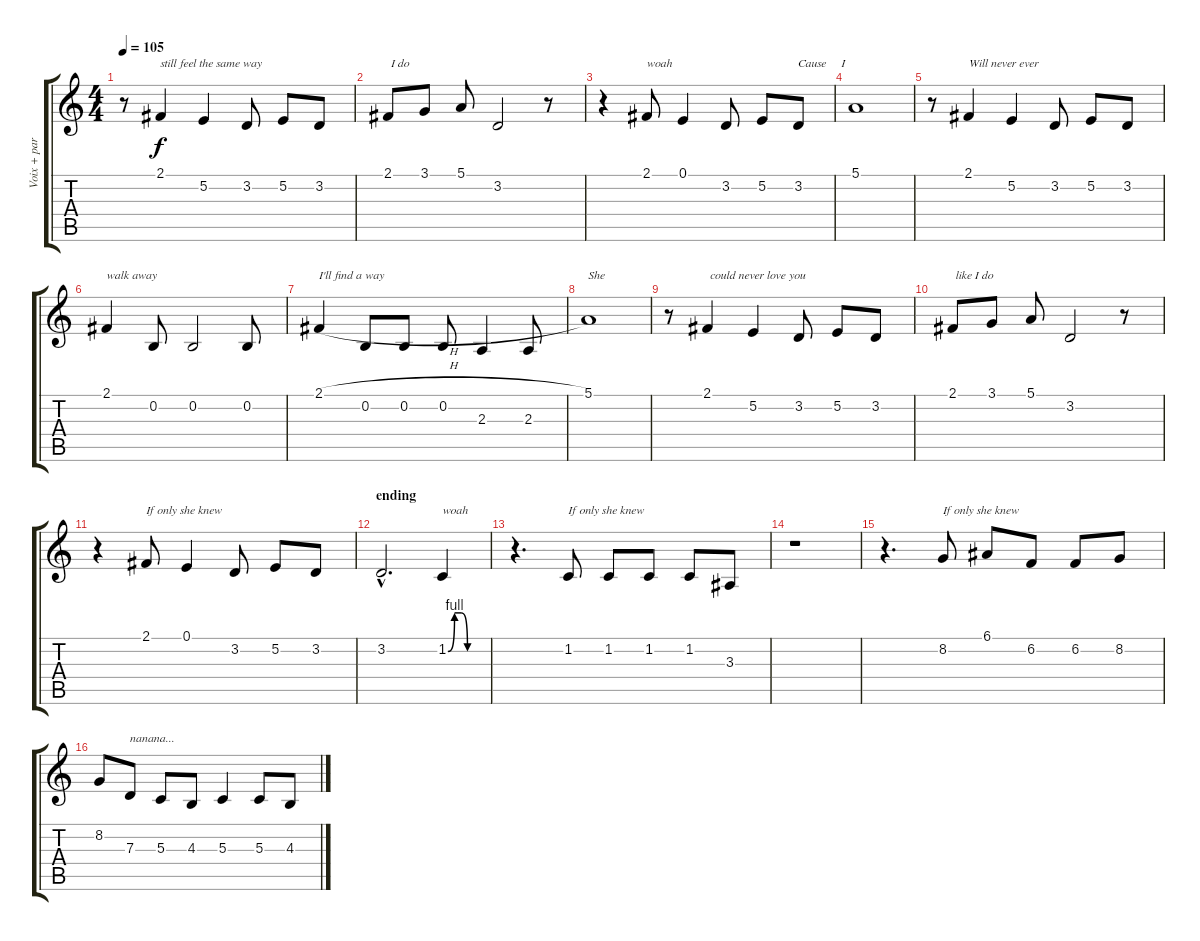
\track ("Voix + paroles" "Voix + par") {instrument voiceoohs}
\staff {score tabs}
\tuning (E4 B3 G3 D3 A2 E2) {hide}
\ts (4 4)
\tempo 105
\clef g2
\ks c
r.8{dy f} 2.1.4{txt "still feel the same way"} 5.2.4 3.2.8 5.2.8 3.2.8 |
2.1.8{txt " I do"} 3.1.8 5.1.8 3.2.2 r.8 |
r.4 2.1.8{txt "woah"} 0.1.4 3.2.8 5.2.8 3.2.8{txt "Cause     I"} |
\section ("" "")
5.1.1 |
r.8 2.1.4{txt "Will never ever"} 5.2.4 3.2.8 5.2.8 3.2.8 |
2.1.4{txt "walk away"} 0.2.8 0.2.2 0.2.8 |
2.1{h}.4{txt "I'll find a way"} 0.2.8 0.2.8 0.2.8 2.3.4 2.3.8 |
5.1.1{txt "She"} |
r.8 2.1.4{txt " could never love you"} 5.2.4 3.2.8 5.2.8 3.2.8 |
2.1.8{txt " like I do"} 3.1.8 5.1.8 3.2.2 r.8 |
r.4 2.1.8{txt "If only she knew"} 0.1.4 3.2.8 5.2.8 3.2.8 |
\section ("" "ending")
3.2{hac}.2{d} 1.2{be (custom 0 0 10 4 20 4 30 0 40 0 51 0 60 0)}.4{txt "woah"} |
r.4{d} 1.2.8{txt "If only she knew"} 1.2.8 1.2.8 1.2.8 3.3.8 |
r.1 |
r.4{d} 8.2.8{txt "If only she knew"} 6.1.8 6.2.8 6.2.8 8.2.8 |
8.2.8 7.3.8{txt "nanana..."} 5.3.8 4.3.8 5.3.4 5.3.8 4.3.8
